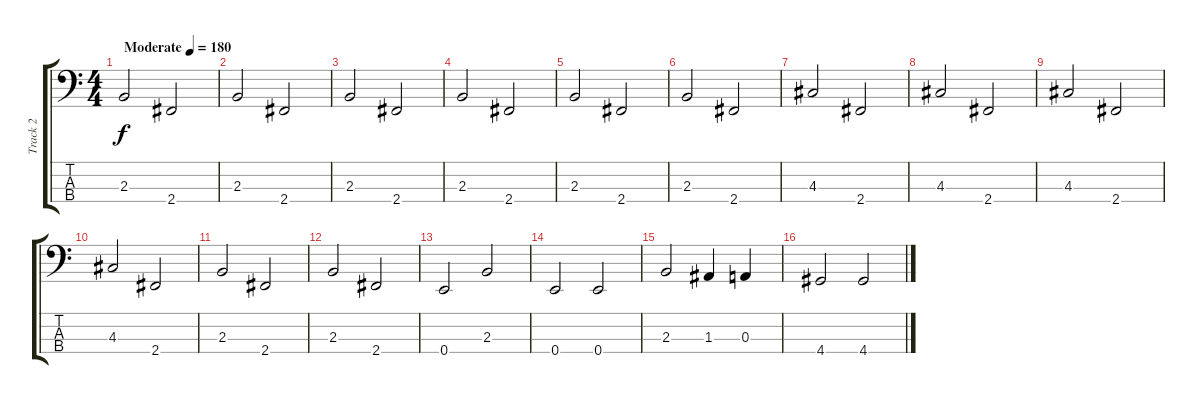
\track ("Track 2" "Track 2") {instrument electricbassfinger}
\staff {score tabs}
\tuning (G2 D2 A1 E1) {hide}
\ts (4 4)
\tempo (180 "Moderate")
\clef f4
\ks c
2.3.2{dy f instrument electricbassfinger} 2.4.2 |
2.3.2 2.4.2 |
2.3.2 2.4.2 |
2.3.2 2.4.2 |
2.3.2 2.4.2 |
2.3.2 2.4.2 |
4.3.2 2.4.2 |
4.3.2 2.4.2 |
4.3.2 2.4.2 |
4.3.2 2.4.2 |
2.3.2 2.4.2 |
2.3.2 2.4.2 |
0.4.2 2.3.2 |
0.4.2 0.4.2 |
2.3.2 1.3.4 0.3.4 |
4.4.2 4.4.2
